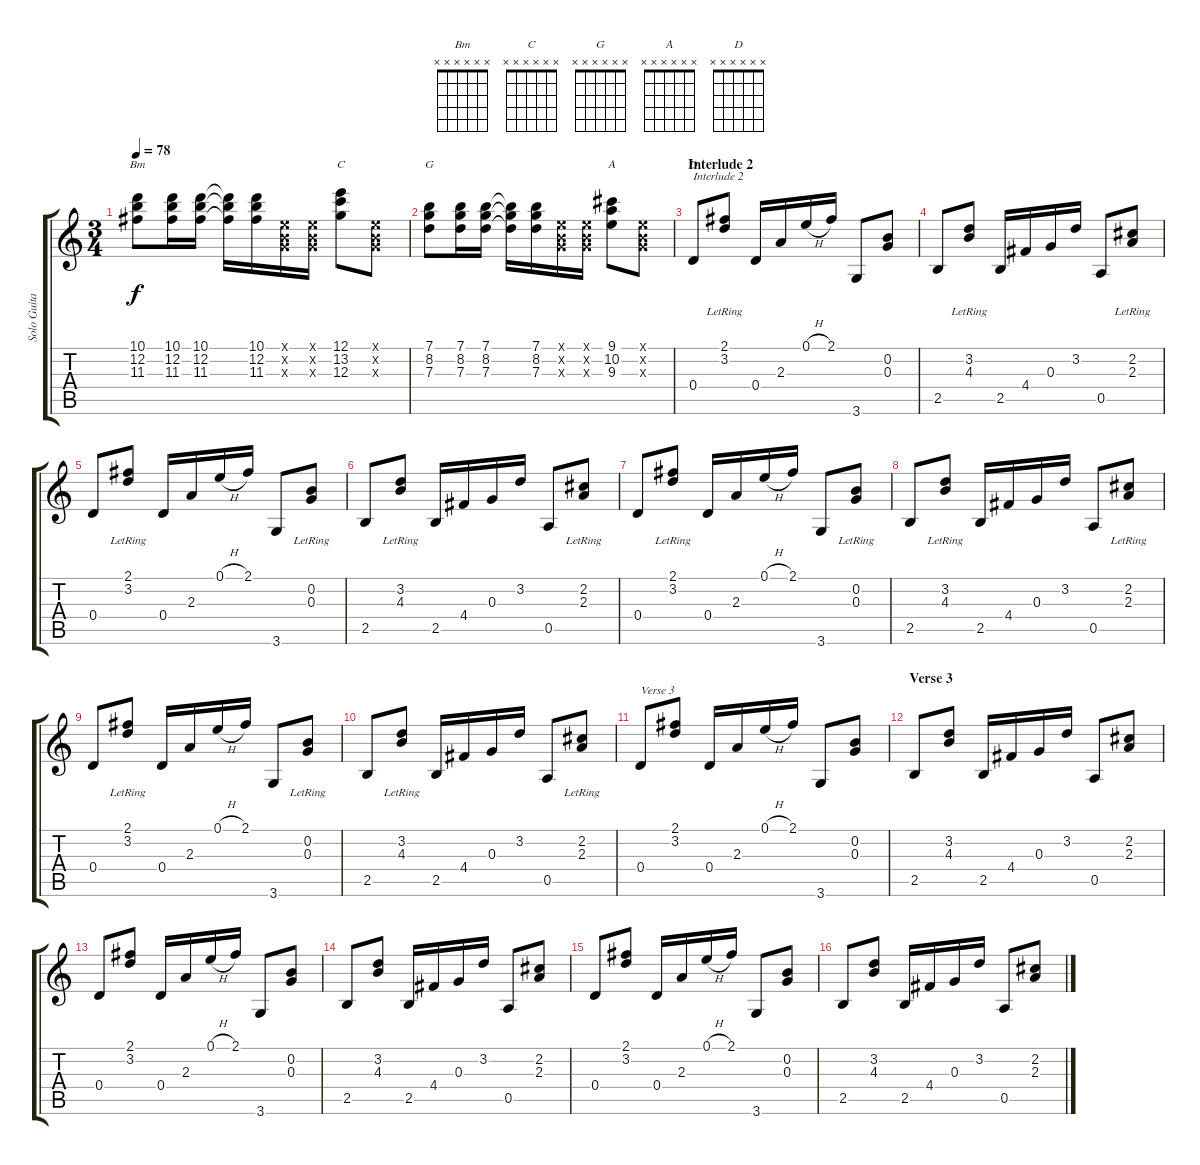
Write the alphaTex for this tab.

\track ("Solo Guitar" "Solo Guita") {instrument acousticguitarsteel}
\staff {score tabs}
\tuning (E4 B3 G3 D3 A2 E2) {hide}
\chord ("Bm" x x x x x x) {firstfret 0}
\chord ("C" x x x x x x) {firstfret 0}
\chord ("G" x x x x x x) {firstfret 0}
\chord ("A" x x x x x x) {firstfret 0}
\chord ("D" x x x x x x) {firstfret 0}
\ts (3 4)
\tempo 78
\clef g2
\ks c
(10.1 12.2 11.3).8{ch "Bm" dy f} (10.1 12.2 11.3).16 (10.1 12.2 11.3).16 (10.1{t} 12.2{t} 11.3{t}).16 (10.1 12.2 11.3).16 (0.1{x} 0.2{x} 0.3{x}).16 (0.1{x} 0.2{x} 0.3{x}).16 (12.1 13.2 12.3).8{ch "C"} (0.1{x} 0.2{x} 0.3{x}).8 |
(7.1 8.2 7.3).8{ch "G"} (7.1 8.2 7.3).16 (7.1 8.2 7.3).16 (7.1{t} 8.2{t} 7.3{t}).16 (7.1 8.2 7.3).16 (0.1{x} 0.2{x} 0.3{x}).16 (0.1{x} 0.2{x} 0.3{x}).16 (9.1 10.2 9.3).8{ch "A"} (0.1{x} 0.2{x} 0.3{x}).8 |
\section ("" "Interlude 2")
0.4.8{ch "D" txt "Interlude 2"} (2.1{lr} 3.2).8 0.4.16 2.3.16 0.1{h}.16 2.1.16 3.6.8 (0.2 0.3).8 |
2.5.8 (3.2{lr} 4.3).8 2.5.16 4.4.16 0.3.16 3.2.16 0.5.8 (2.2{lr} 2.3).8 |
0.4.8 (2.1{lr} 3.2).8 0.4.16 2.3.16 0.1{h}.16 2.1.16 3.6.8 (0.2{lr} 0.3).8 |
2.5.8 (3.2{lr} 4.3).8 2.5.16 4.4.16 0.3.16 3.2.16 0.5.8 (2.2{lr} 2.3).8 |
0.4.8 (2.1{lr} 3.2).8 0.4.16 2.3.16 0.1{h}.16 2.1.16 3.6.8 (0.2{lr} 0.3).8 |
2.5.8 (3.2{lr} 4.3).8 2.5.16 4.4.16 0.3.16 3.2.16 0.5.8 (2.2{lr} 2.3).8 |
0.4.8 (2.1{lr} 3.2).8 0.4.16 2.3.16 0.1{h}.16 2.1.16 3.6.8 (0.2{lr} 0.3).8 |
2.5.8 (3.2{lr} 4.3).8 2.5.16 4.4.16 0.3.16 3.2.16 0.5.8 (2.2{lr} 2.3).8 |
0.4.8{txt "Verse 3"} (2.1 3.2).8 0.4.16 2.3.16 0.1{h}.16 2.1.16 3.6.8 (0.2 0.3).8 |
\section ("" "Verse 3")
2.5.8 (3.2 4.3).8 2.5.16 4.4.16 0.3.16 3.2.16 0.5.8 (2.2 2.3).8 |
0.4.8 (2.1 3.2).8 0.4.16 2.3.16 0.1{h}.16 2.1.16 3.6.8 (0.2 0.3).8 |
2.5.8 (3.2 4.3).8 2.5.16 4.4.16 0.3.16 3.2.16 0.5.8 (2.2 2.3).8 |
0.4.8 (2.1 3.2).8 0.4.16 2.3.16 0.1{h}.16 2.1.16 3.6.8 (0.2 0.3).8 |
2.5.8 (3.2 4.3).8 2.5.16 4.4.16 0.3.16 3.2.16 0.5.8 (2.2 2.3).8
